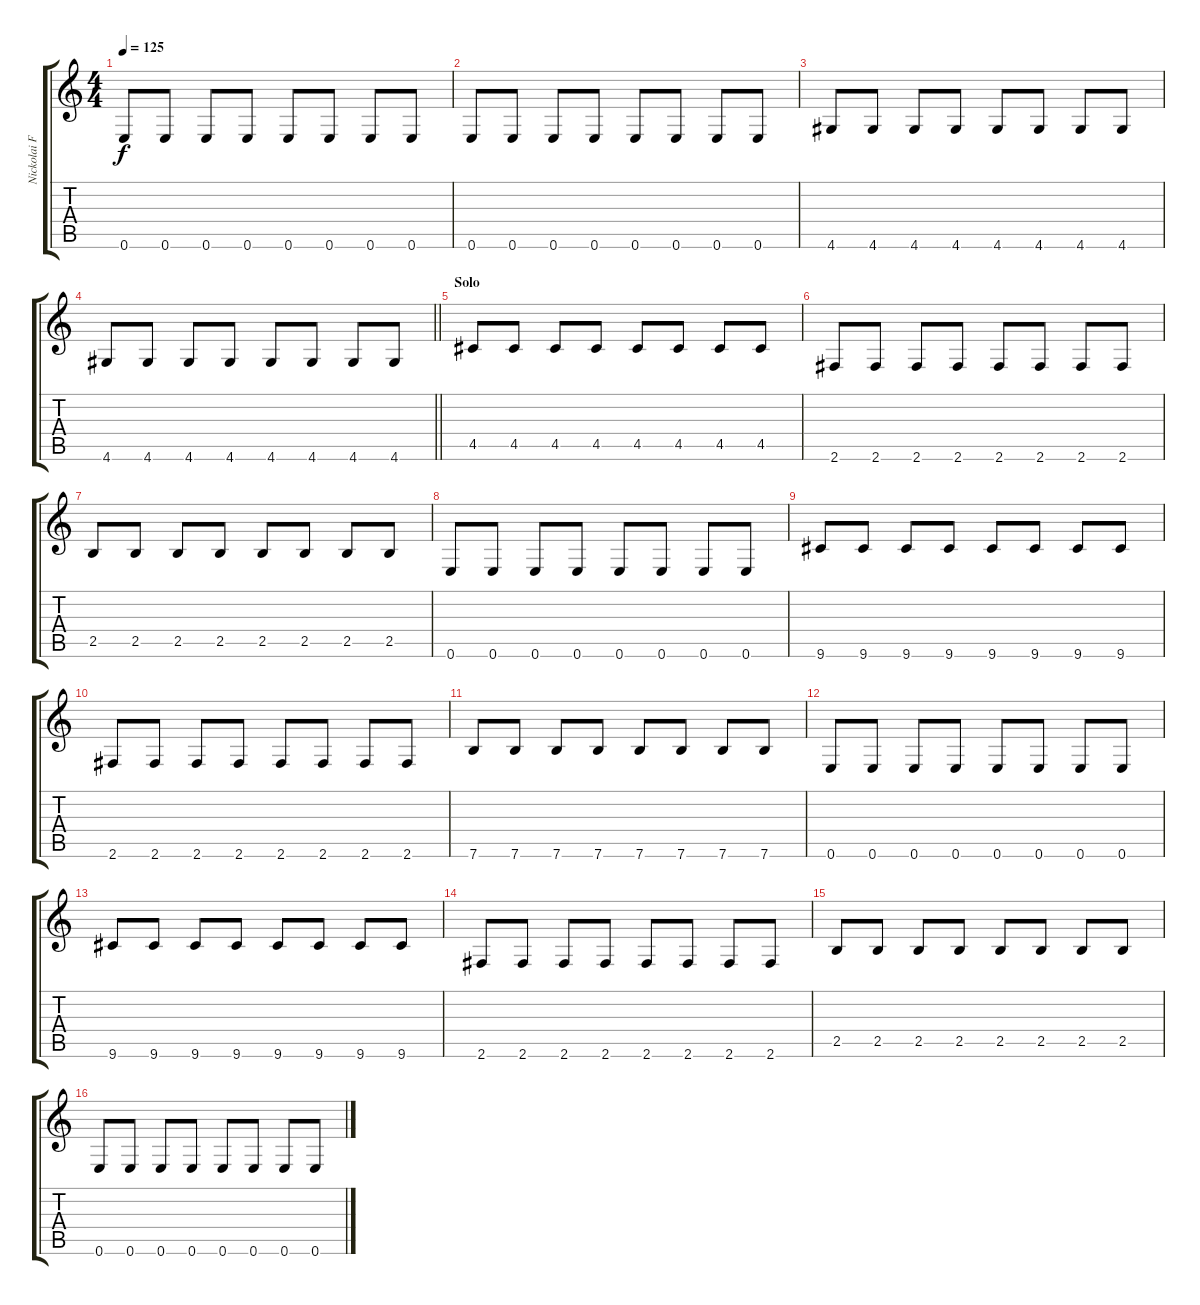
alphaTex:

\track ("Nickolai Fraiture" "Nickolai F") {instrument electricbassfinger}
\staff {score tabs}
\tuning (E4 B3 G3 D3 A2 E2) {hide}
\ts (4 4)
\tempo 125
\clef g2
\ks c
0.6.8{dy f} 0.6.8 0.6.8 0.6.8 0.6.8 0.6.8 0.6.8 0.6.8 |
0.6.8 0.6.8 0.6.8 0.6.8 0.6.8 0.6.8 0.6.8 0.6.8 |
4.6.8 4.6.8 4.6.8 4.6.8 4.6.8 4.6.8 4.6.8 4.6.8 |
\barLineRight lightlight
4.6.8 4.6.8 4.6.8 4.6.8 4.6.8 4.6.8 4.6.8 4.6.8 |
\section ("" "Solo")
4.5.8 4.5.8 4.5.8 4.5.8 4.5.8 4.5.8 4.5.8 4.5.8 |
2.6.8 2.6.8 2.6.8 2.6.8 2.6.8 2.6.8 2.6.8 2.6.8 |
2.5.8 2.5.8 2.5.8 2.5.8 2.5.8 2.5.8 2.5.8 2.5.8 |
0.6.8 0.6.8 0.6.8 0.6.8 0.6.8 0.6.8 0.6.8 0.6.8 |
9.6.8 9.6.8 9.6.8 9.6.8 9.6.8 9.6.8 9.6.8 9.6.8 |
2.6.8 2.6.8 2.6.8 2.6.8 2.6.8 2.6.8 2.6.8 2.6.8 |
7.6.8 7.6.8 7.6.8 7.6.8 7.6.8 7.6.8 7.6.8 7.6.8 |
0.6.8 0.6.8 0.6.8 0.6.8 0.6.8 0.6.8 0.6.8 0.6.8 |
9.6.8 9.6.8 9.6.8 9.6.8 9.6.8 9.6.8 9.6.8 9.6.8 |
2.6.8 2.6.8 2.6.8 2.6.8 2.6.8 2.6.8 2.6.8 2.6.8 |
2.5.8 2.5.8 2.5.8 2.5.8 2.5.8 2.5.8 2.5.8 2.5.8 |
0.6.8 0.6.8 0.6.8 0.6.8 0.6.8 0.6.8 0.6.8 0.6.8
